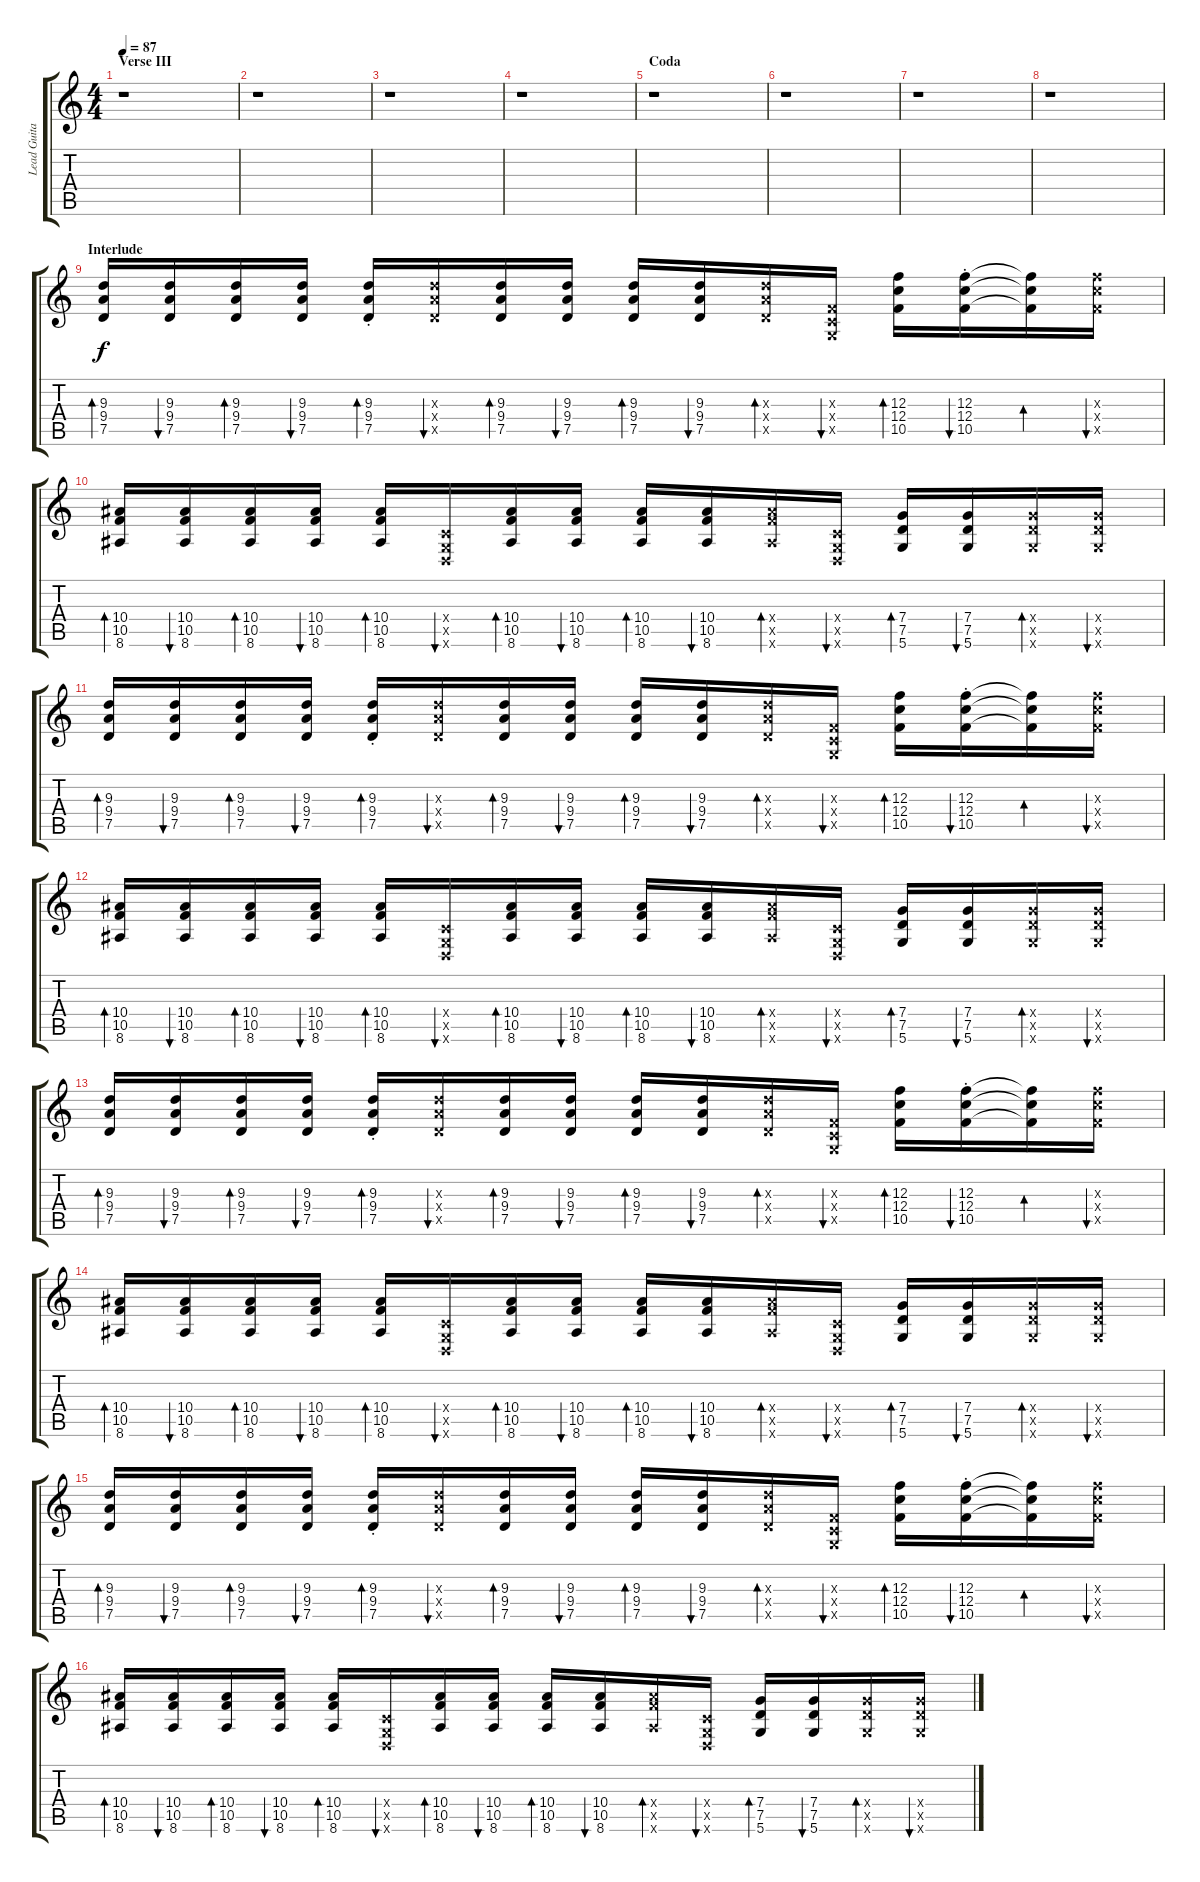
\track ("Lead Guitar2 (Kuddel)" "Lead Guita") {instrument distortionguitar}
\staff {score tabs}
\tuning (D4 A3 F3 C3 G2 D2) {hide}
\ts (4 4)
\section ("" "Verse III")
\tempo 87
\clef g2
\ks c
r.1{dy f} |
r.1 |
r.1 |
r.1 |
\section ("" "Coda")
r.1 |
r.1 |
r.1 |
r.1 |
\section ("" "Interlude")
(9.3 9.4 7.5).16{bd 60} (9.3 9.4 7.5).16{bu 60} (9.3 9.4 7.5).16{bd 60} (9.3 9.4 7.5).16{bu 60} (9.3{st} 9.4{st} 7.5{st}).16{bd 60} (9.3{x} 9.4{x} 7.5{x}).16{bu 60} (9.3 9.4 7.5).16{bd 60} (9.3 9.4 7.5).16{bu 60} (9.3 9.4 7.5).16{bd 60} (9.3 9.4 7.5).16{bu 60} (9.3{x} 9.4{x} 7.5{x}).16{bd 60} (0.3{x} 0.4{x} 0.5{x}).16{bu 60} (12.3 12.4 10.5).16{bd 60} (12.3{st} 12.4{st} 10.5{st}).16{bu 60} (12.3{t} 12.4{t} 10.5{t}).16{bd 60} (12.3{x} 12.4{x} 10.5{x}).16{bu 60} |
(10.4 10.5 8.6).16{bd 60} (10.4 10.5 8.6).16{bu 60} (10.4 10.5 8.6).16{bd 60} (10.4 10.5 8.6).16{bu 60} (10.4 10.5 8.6).16{bd 60} (0.4{x} 0.5{x} 0.6{x}).16{bu 60} (10.4 10.5 8.6).16{bd 60} (10.4 10.5 8.6).16{bu 60} (10.4 10.5 8.6).16{bd 60} (10.4 10.5 8.6).16{bu 60} (10.4{x} 10.5{x} 8.6{x}).16{bd 60} (0.4{x} 0.5{x} 0.6{x}).16{bu 60} (7.4 7.5 5.6).16{bd 60} (7.4 7.5 5.6).16{bu 60} (7.4{x} 7.5{x} 5.6{x}).16{bd 60} (7.4{x} 7.5{x} 5.6{x}).16{bu 60} |
(9.3 9.4 7.5).16{bd 60} (9.3 9.4 7.5).16{bu 60} (9.3 9.4 7.5).16{bd 60} (9.3 9.4 7.5).16{bu 60} (9.3{st} 9.4{st} 7.5{st}).16{bd 60} (9.3{x} 9.4{x} 7.5{x}).16{bu 60} (9.3 9.4 7.5).16{bd 60} (9.3 9.4 7.5).16{bu 60} (9.3 9.4 7.5).16{bd 60} (9.3 9.4 7.5).16{bu 60} (9.3{x} 9.4{x} 7.5{x}).16{bd 60} (0.3{x} 0.4{x} 0.5{x}).16{bu 60} (12.3 12.4 10.5).16{bd 60} (12.3{st} 12.4{st} 10.5{st}).16{bu 60} (12.3{t} 12.4{t} 10.5{t}).16{bd 60} (12.3{x} 12.4{x} 10.5{x}).16{bu 60} |
(10.4 10.5 8.6).16{bd 60} (10.4 10.5 8.6).16{bu 60} (10.4 10.5 8.6).16{bd 60} (10.4 10.5 8.6).16{bu 60} (10.4 10.5 8.6).16{bd 60} (0.4{x} 0.5{x} 0.6{x}).16{bu 60} (10.4 10.5 8.6).16{bd 60} (10.4 10.5 8.6).16{bu 60} (10.4 10.5 8.6).16{bd 60} (10.4 10.5 8.6).16{bu 60} (10.4{x} 10.5{x} 8.6{x}).16{bd 60} (0.4{x} 0.5{x} 0.6{x}).16{bu 60} (7.4 7.5 5.6).16{bd 60} (7.4 7.5 5.6).16{bu 60} (7.4{x} 7.5{x} 5.6{x}).16{bd 60} (7.4{x} 7.5{x} 5.6{x}).16{bu 60} |
(9.3 9.4 7.5).16{bd 60} (9.3 9.4 7.5).16{bu 60} (9.3 9.4 7.5).16{bd 60} (9.3 9.4 7.5).16{bu 60} (9.3{st} 9.4{st} 7.5{st}).16{bd 60} (9.3{x} 9.4{x} 7.5{x}).16{bu 60} (9.3 9.4 7.5).16{bd 60} (9.3 9.4 7.5).16{bu 60} (9.3 9.4 7.5).16{bd 60} (9.3 9.4 7.5).16{bu 60} (9.3{x} 9.4{x} 7.5{x}).16{bd 60} (0.3{x} 0.4{x} 0.5{x}).16{bu 60} (12.3 12.4 10.5).16{bd 60} (12.3{st} 12.4{st} 10.5{st}).16{bu 60} (12.3{t} 12.4{t} 10.5{t}).16{bd 60} (12.3{x} 12.4{x} 10.5{x}).16{bu 60} |
(10.4 10.5 8.6).16{bd 60} (10.4 10.5 8.6).16{bu 60} (10.4 10.5 8.6).16{bd 60} (10.4 10.5 8.6).16{bu 60} (10.4 10.5 8.6).16{bd 60} (0.4{x} 0.5{x} 0.6{x}).16{bu 60} (10.4 10.5 8.6).16{bd 60} (10.4 10.5 8.6).16{bu 60} (10.4 10.5 8.6).16{bd 60} (10.4 10.5 8.6).16{bu 60} (10.4{x} 10.5{x} 8.6{x}).16{bd 60} (0.4{x} 0.5{x} 0.6{x}).16{bu 60} (7.4 7.5 5.6).16{bd 60} (7.4 7.5 5.6).16{bu 60} (7.4{x} 7.5{x} 5.6{x}).16{bd 60} (7.4{x} 7.5{x} 5.6{x}).16{bu 60} |
(9.3 9.4 7.5).16{bd 60} (9.3 9.4 7.5).16{bu 60} (9.3 9.4 7.5).16{bd 60} (9.3 9.4 7.5).16{bu 60} (9.3{st} 9.4{st} 7.5{st}).16{bd 60} (9.3{x} 9.4{x} 7.5{x}).16{bu 60} (9.3 9.4 7.5).16{bd 60} (9.3 9.4 7.5).16{bu 60} (9.3 9.4 7.5).16{bd 60} (9.3 9.4 7.5).16{bu 60} (9.3{x} 9.4{x} 7.5{x}).16{bd 60} (0.3{x} 0.4{x} 0.5{x}).16{bu 60} (12.3 12.4 10.5).16{bd 60} (12.3{st} 12.4{st} 10.5{st}).16{bu 60} (12.3{t} 12.4{t} 10.5{t}).16{bd 60} (12.3{x} 12.4{x} 10.5{x}).16{bu 60} |
(10.4 10.5 8.6).16{bd 60} (10.4 10.5 8.6).16{bu 60} (10.4 10.5 8.6).16{bd 60} (10.4 10.5 8.6).16{bu 60} (10.4 10.5 8.6).16{bd 60} (0.4{x} 0.5{x} 0.6{x}).16{bu 60} (10.4 10.5 8.6).16{bd 60} (10.4 10.5 8.6).16{bu 60} (10.4 10.5 8.6).16{bd 60} (10.4 10.5 8.6).16{bu 60} (10.4{x} 10.5{x} 8.6{x}).16{bd 60} (0.4{x} 0.5{x} 0.6{x}).16{bu 60} (7.4 7.5 5.6).16{bd 60} (7.4 7.5 5.6).16{bu 60} (7.4{x} 7.5{x} 5.6{x}).16{bd 60} (7.4{x} 7.5{x} 5.6{x}).16{bu 60}
